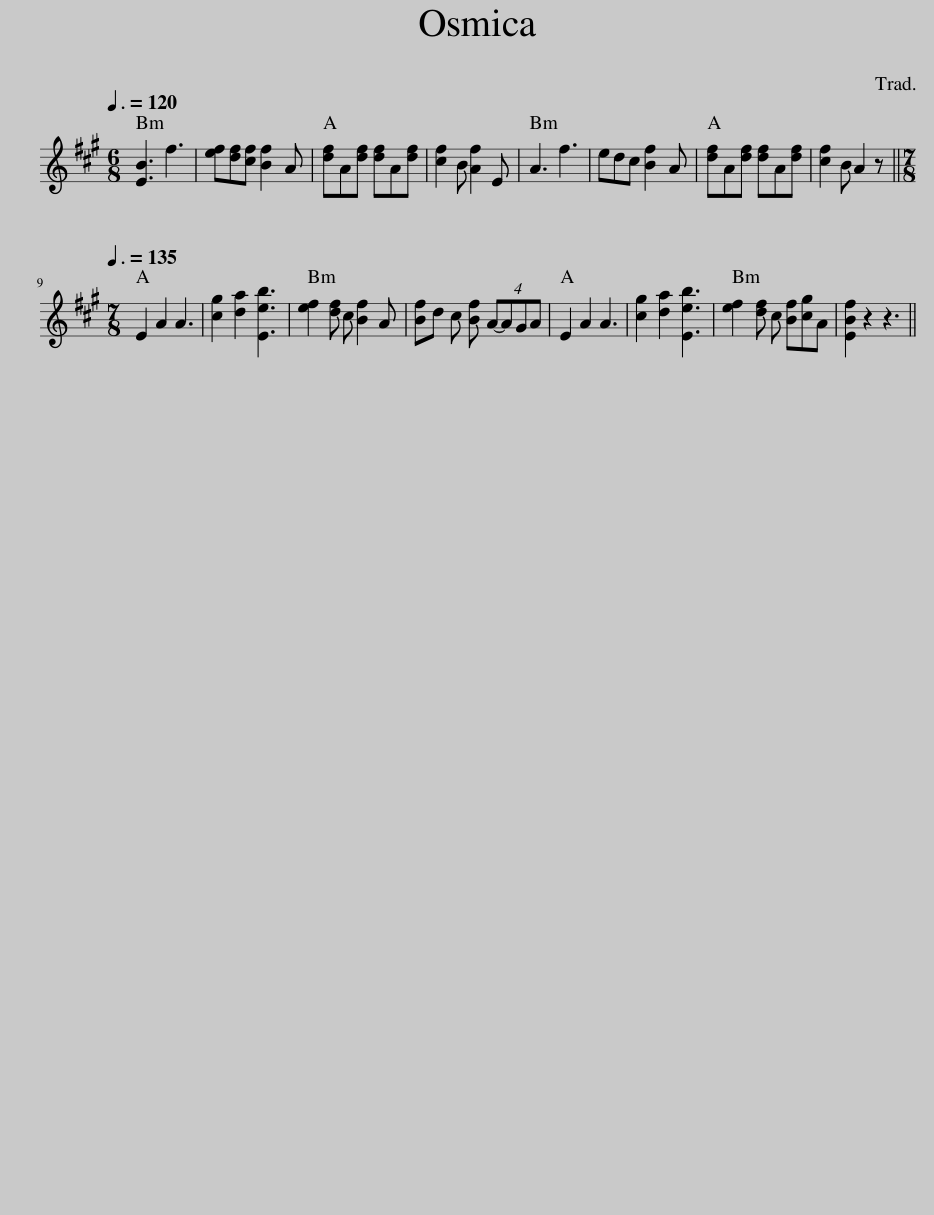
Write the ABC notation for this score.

X:1
L:1/8
Q:3/8=120
M:6/8
I:linebreak $
K:A
V:1 treble
V:1
 [EB]3 f3 | [ef][df][cf] [Bf]2 A | [df]A[df] [df]A[df] | [cf]2 B [Af]2 E | A3 f3 | %5
 edc [Bf]2 A | [df]A[df] [df]A[df] | [cf]2 B A2 z ||$[M:7/8][Q:3/8=135] E2 A2 A3 | [cg]2 [da]2 [Eeb]3 | %10
 [ef]2 [df] c [Bf]2 A | [Bf]d c [Bf] (4:3:4A-AGA | E2 A2 A3 | [cg]2 [da]2 [Eeb]3 | [ef]2 [df] c [Bf][cg]A | %15
 [EBf]2 z2 z3 || %16
